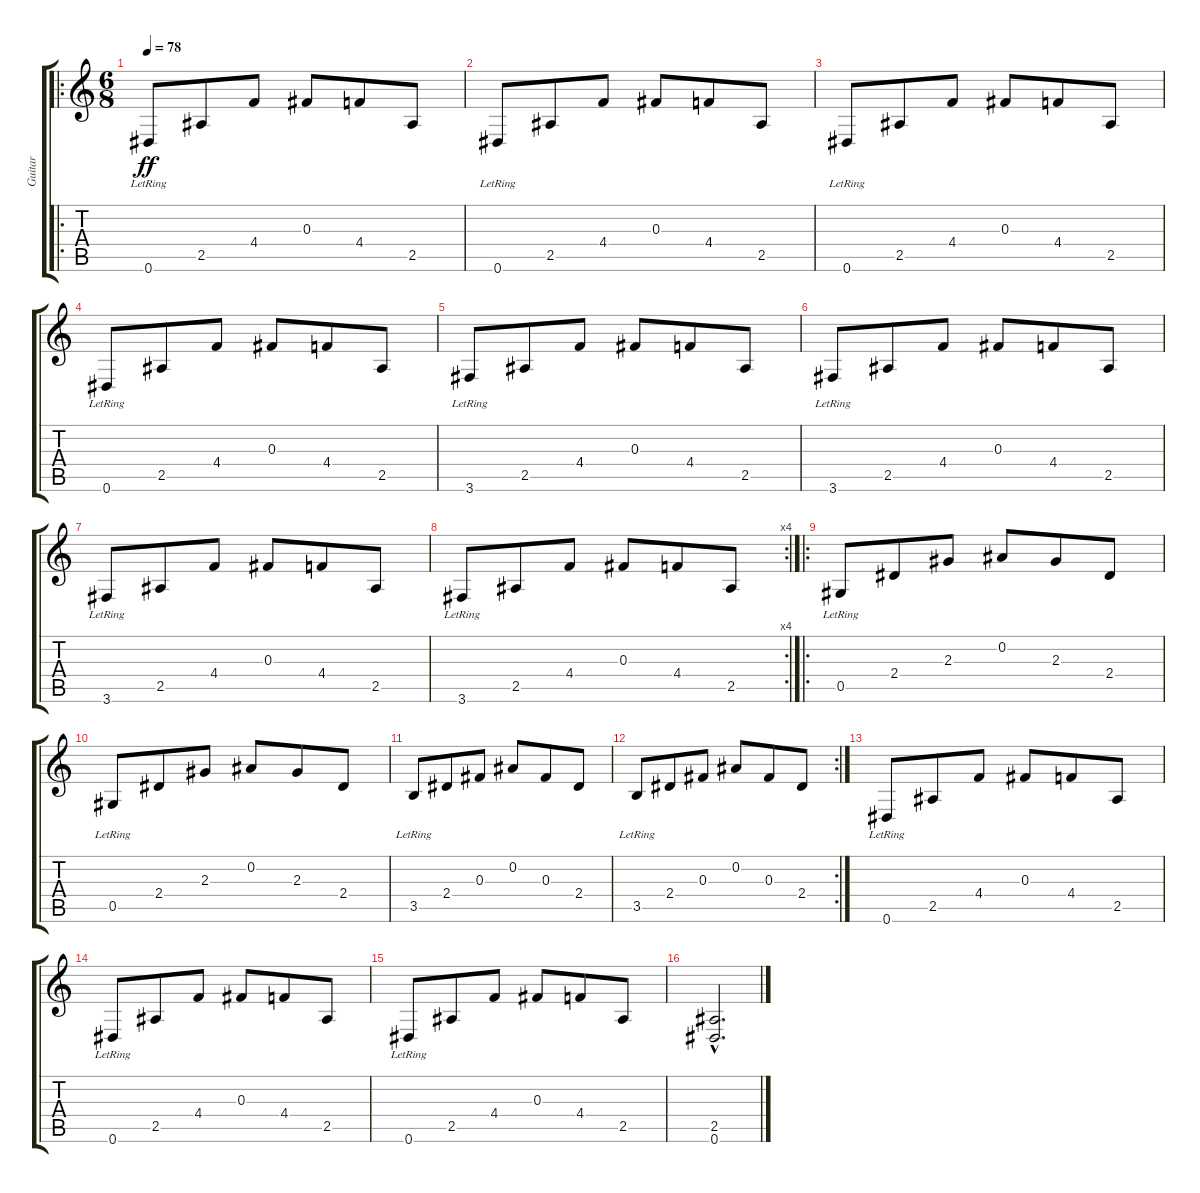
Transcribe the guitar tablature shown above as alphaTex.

\track ("Guitar" "Guitar") {instrument acousticguitarnylon}
\staff {score tabs}
\tuning (Eb4 Bb3 Gb3 Db3 Ab2 Eb2) {hide}
\ro
\ts (6 8)
\tempo 78
\clef g2
\ks c
0.6{lr}.8{dy ff} 2.5.8 4.4.8 0.3.8 4.4.8 2.5.8 |
0.6{lr}.8 2.5.8 4.4.8 0.3.8 4.4.8 2.5.8 |
0.6{lr}.8 2.5.8 4.4.8 0.3.8 4.4.8 2.5.8 |
0.6{lr}.8 2.5.8 4.4.8 0.3.8 4.4.8 2.5.8 |
3.6{lr}.8 2.5.8 4.4.8 0.3.8 4.4.8 2.5.8 |
3.6{lr}.8 2.5.8 4.4.8 0.3.8 4.4.8 2.5.8 |
3.6{lr}.8 2.5.8 4.4.8 0.3.8 4.4.8 2.5.8 |
\rc 4
3.6{lr}.8 2.5.8 4.4.8 0.3.8 4.4.8 2.5.8 |
\ro
0.5{lr}.8 2.4.8 2.3.8 0.2.8 2.3.8 2.4.8 |
0.5{lr}.8 2.4.8 2.3.8 0.2.8 2.3.8 2.4.8 |
3.5{lr}.8 2.4.8 0.3.8 0.2.8 0.3.8 2.4.8 |
\rc 2
3.5{lr}.8 2.4.8 0.3.8 0.2.8 0.3.8 2.4.8 |
0.6{lr}.8 2.5.8 4.4.8 0.3.8 4.4.8 2.5.8 |
0.6{lr}.8 2.5.8 4.4.8 0.3.8 4.4.8 2.5.8 |
0.6{lr}.8 2.5.8 4.4.8 0.3.8 4.4.8 2.5.8 |
(2.5{hac} 0.6{hac}).2{d}
